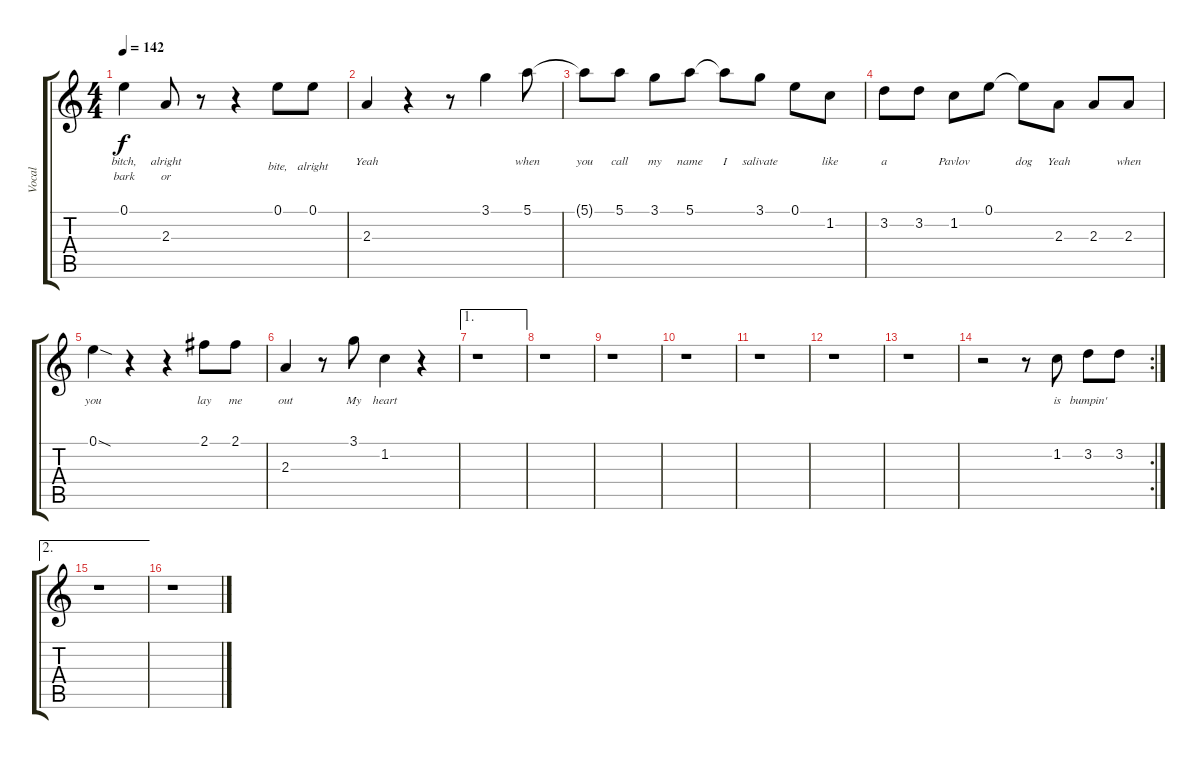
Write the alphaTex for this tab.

\track ("Vocal" "Vocal") {instrument oboe}
\staff {score tabs}
\tuning (E5 B4 G4 D4 A3 E3) {hide}
\ts (4 4)
\tempo 142
\clef g2
\ks c
0.1.4{lyrics (0 "bitch,") lyrics (1 "bark") lyrics (2 "") lyrics (3 "") lyrics (4 "") dy f} 2.3.8{lyrics (0 "alright") lyrics (1 "or") lyrics (2 "") lyrics (3 "") lyrics (4 "")} r.8 r.4 0.1.8{lyrics (0 "") lyrics (1 "bite,") lyrics (2 "") lyrics (3 "") lyrics (4 "")} 0.1.8{lyrics (0 "") lyrics (1 "alright") lyrics (2 "") lyrics (3 "") lyrics (4 "")} |
2.3.4{lyrics (0 "Yeah") lyrics (1 "") lyrics (2 "") lyrics (3 "") lyrics (4 "")} r.4 r.8 3.1.4{lyrics (0 "") lyrics (1 "") lyrics (2 "") lyrics (3 "") lyrics (4 "")} 5.1.8{lyrics (0 "when") lyrics (1 "") lyrics (2 "") lyrics (3 "") lyrics (4 "")} |
5.1{t}.8{lyrics (0 "you") lyrics (1 "") lyrics (2 "") lyrics (3 "") lyrics (4 "")} 5.1.8{lyrics (0 "call") lyrics (1 "") lyrics (2 "") lyrics (3 "") lyrics (4 "")} 3.1.8{lyrics (0 "my") lyrics (1 "") lyrics (2 "") lyrics (3 "") lyrics (4 "")} 5.1.8{lyrics (0 "name") lyrics (1 "") lyrics (2 "") lyrics (3 "") lyrics (4 "")} 5.1{t}.8{lyrics (0 "I") lyrics (1 "") lyrics (2 "") lyrics (3 "") lyrics (4 "")} 3.1.8{lyrics (0 "salivate") lyrics (1 "") lyrics (2 "") lyrics (3 "") lyrics (4 "")} 0.1.8{lyrics (0 "") lyrics (1 "") lyrics (2 "") lyrics (3 "") lyrics (4 "")} 1.2.8{lyrics (0 "like") lyrics (1 "") lyrics (2 "") lyrics (3 "") lyrics (4 "")} |
3.2.8{lyrics (0 "a") lyrics (1 "") lyrics (2 "") lyrics (3 "") lyrics (4 "")} 3.2.8{lyrics (0 "") lyrics (1 "") lyrics (2 "") lyrics (3 "") lyrics (4 "")} 1.2.8{lyrics (0 "Pavlov") lyrics (1 "") lyrics (2 "") lyrics (3 "") lyrics (4 "")} 0.1.8{lyrics (0 "") lyrics (1 "") lyrics (2 "") lyrics (3 "") lyrics (4 "")} 0.1{t}.8{lyrics (0 "dog") lyrics (1 "") lyrics (2 "") lyrics (3 "") lyrics (4 "")} 2.3.8{lyrics (0 "Yeah") lyrics (1 "") lyrics (2 "") lyrics (3 "") lyrics (4 "")} 2.3.8{lyrics (0 "") lyrics (1 "") lyrics (2 "") lyrics (3 "") lyrics (4 "")} 2.3.8{lyrics (0 "when") lyrics (1 "") lyrics (2 "") lyrics (3 "") lyrics (4 "")} |
0.1{sod}.4{lyrics (0 "you") lyrics (1 "") lyrics (2 "") lyrics (3 "") lyrics (4 "")} r.4 r.4 2.1.8{lyrics (0 "lay") lyrics (1 "") lyrics (2 "") lyrics (3 "") lyrics (4 "")} 2.1.8{lyrics (0 "me") lyrics (1 "") lyrics (2 "") lyrics (3 "") lyrics (4 "")} |
2.3.4{lyrics (0 "out") lyrics (1 "") lyrics (2 "") lyrics (3 "") lyrics (4 "")} r.8 3.1.8{lyrics (0 "My") lyrics (1 "") lyrics (2 "") lyrics (3 "") lyrics (4 "")} 1.2.4{lyrics (0 "heart") lyrics (1 "") lyrics (2 "") lyrics (3 "") lyrics (4 "")} r.4 |
\ae 1
r.1 |
r.1 |
r.1 |
r.1 |
r.1 |
r.1 |
r.1 |
\rc 2
r.2 r.8 1.2.8{lyrics (0 "is") lyrics (1 "") lyrics (2 "") lyrics (3 "") lyrics (4 "")} 3.2.8{lyrics (0 "bumpin'") lyrics (1 "") lyrics (2 "") lyrics (3 "") lyrics (4 "")} 3.2.8{lyrics (0 "") lyrics (1 "") lyrics (2 "") lyrics (3 "") lyrics (4 "")} |
\ae 2
r.1 |
r.1
